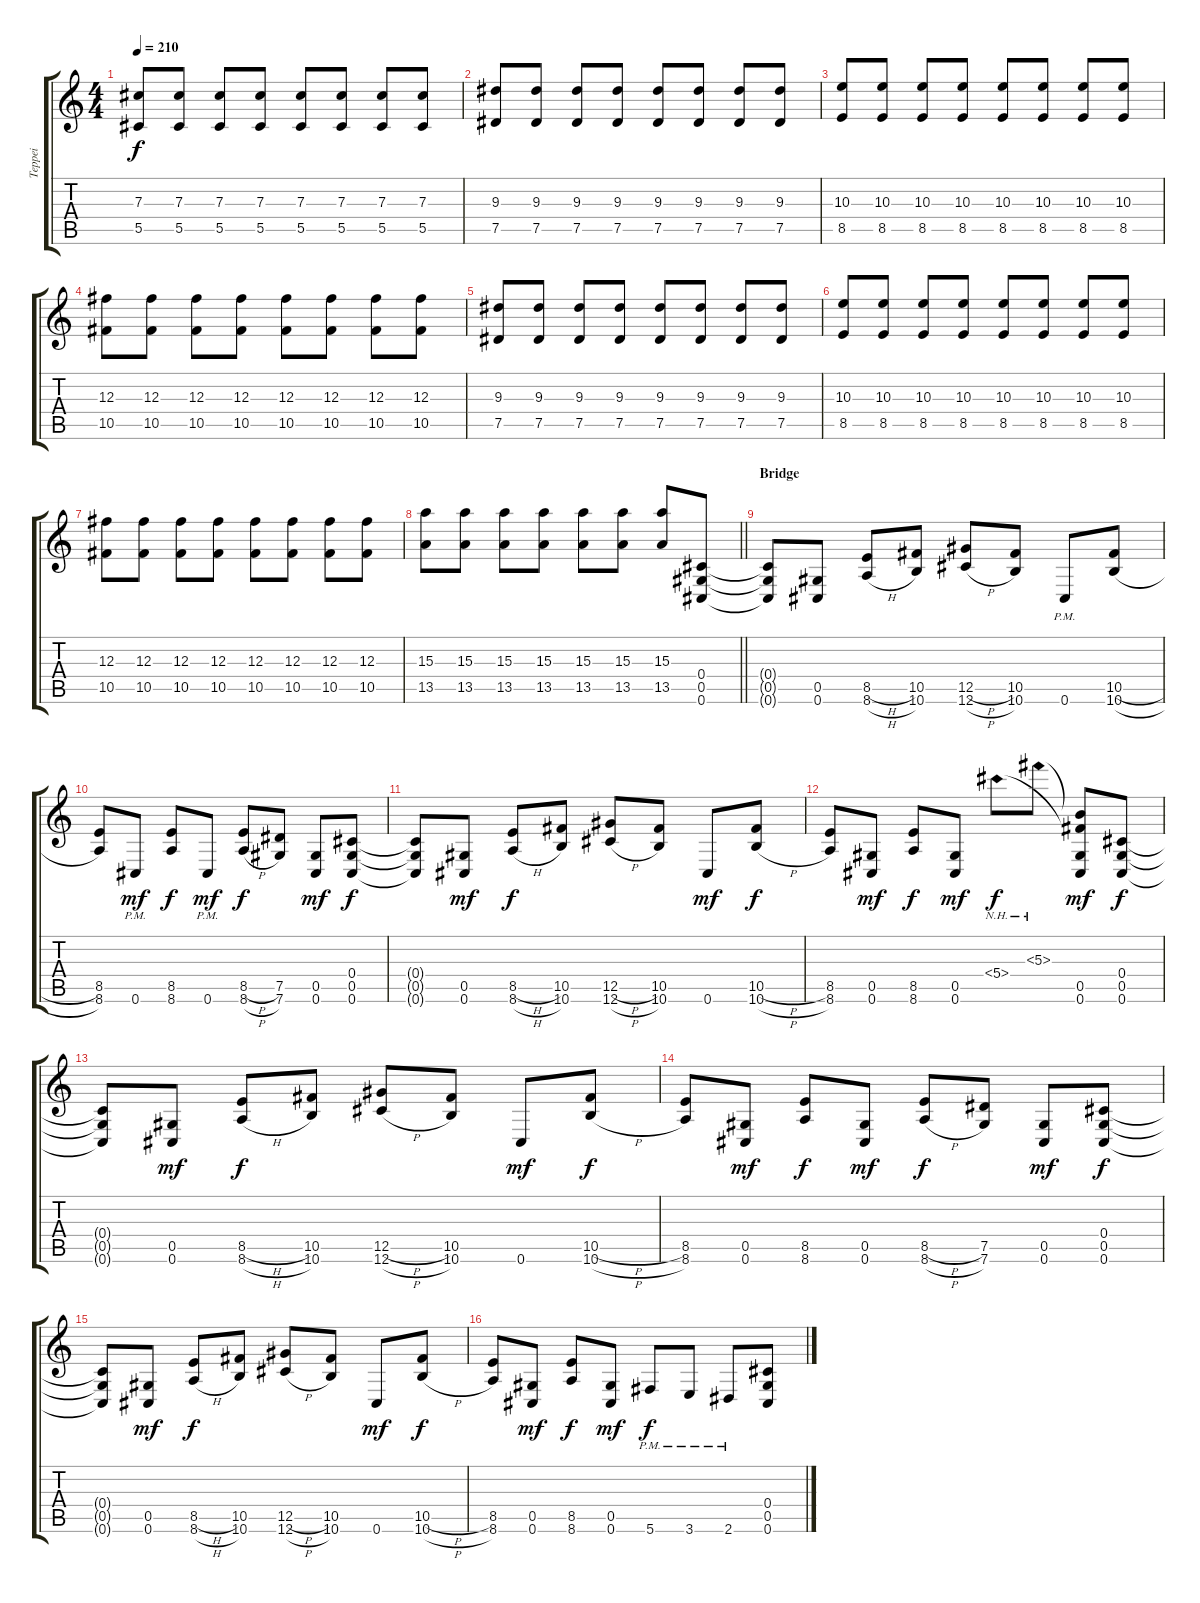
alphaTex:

\track ("Teppei" "Teppei") {instrument overdrivenguitar}
\staff {score tabs}
\tuning (Eb4 Bb3 Gb3 Db3 Ab2 Db2) {hide}
\ts (4 4)
\tempo 210
\clef g2
\ks c
(7.3 5.5).8{dy f} (7.3 5.5).8 (7.3 5.5).8 (7.3 5.5).8 (7.3 5.5).8 (7.3 5.5).8 (7.3 5.5).8 (7.3 5.5).8 |
(9.3 7.5).8 (9.3 7.5).8 (9.3 7.5).8 (9.3 7.5).8 (9.3 7.5).8 (9.3 7.5).8 (9.3 7.5).8 (9.3 7.5).8 |
(10.3 8.5).8 (10.3 8.5).8 (10.3 8.5).8 (10.3 8.5).8 (10.3 8.5).8 (10.3 8.5).8 (10.3 8.5).8 (10.3 8.5).8 |
(12.3 10.5).8 (12.3 10.5).8 (12.3 10.5).8 (12.3 10.5).8 (12.3 10.5).8 (12.3 10.5).8 (12.3 10.5).8 (12.3 10.5).8 |
(9.3 7.5).8 (9.3 7.5).8 (9.3 7.5).8 (9.3 7.5).8 (9.3 7.5).8 (9.3 7.5).8 (9.3 7.5).8 (9.3 7.5).8 |
(10.3 8.5).8 (10.3 8.5).8 (10.3 8.5).8 (10.3 8.5).8 (10.3 8.5).8 (10.3 8.5).8 (10.3 8.5).8 (10.3 8.5).8 |
(12.3 10.5).8 (12.3 10.5).8 (12.3 10.5).8 (12.3 10.5).8 (12.3 10.5).8 (12.3 10.5).8 (12.3 10.5).8 (12.3 10.5).8 |
\barLineRight lightlight
(15.3 13.5).8 (15.3 13.5).8 (15.3 13.5).8 (15.3 13.5).8 (15.3 13.5).8 (15.3 13.5).8 (15.3 13.5).8 (0.4 0.5 0.6).8 |
\section ("" "Bridge")
(0.4{t} 0.5{t} 0.6{t}).8 (0.5 0.6).8 (8.5{h} 8.6{h}).8 (10.5 10.6).8 (12.5{h} 12.6{h}).8 (10.5 10.6).8 0.6{pm}.8 (10.5{h} 10.6{h}).8 |
(8.5 8.6).8 0.6{pm}.8{dy mf} (8.5 8.6).8{dy f} 0.6{pm}.8{dy mf} (8.5{h} 8.6{h}).8{dy f} (7.5 7.6).8 (0.5 0.6).8{dy mf} (0.4 0.5 0.6).8{dy f} |
(0.4{t} 0.5{t} 0.6{t}).8 (0.5 0.6).8{dy mf} (8.5{h} 8.6{h}).8{dy f} (10.5 10.6).8 (12.5{h} 12.6{h}).8 (10.5 10.6).8 0.6.8{dy mf} (10.5{h} 10.6{h}).8{dy f} |
(8.5 8.6).8 (0.5 0.6).8{dy mf} (8.5 8.6).8{dy f} (0.5 0.6).8{dy mf} 5.4{nh}.8{dy f} 5.3{nh}.8 (5.3{t} 5.4{t} 0.5 0.6).8{dy mf} (0.4 0.5 0.6).8{dy f} |
(0.4{t} 0.5{t} 0.6{t}).8 (0.5 0.6).8{dy mf} (8.5{h} 8.6{h}).8{dy f} (10.5 10.6).8 (12.5{h} 12.6{h}).8 (10.5 10.6).8 0.6.8{dy mf} (10.5{h} 10.6{h}).8{dy f} |
(8.5 8.6).8 (0.5 0.6).8{dy mf} (8.5 8.6).8{dy f} (0.5 0.6).8{dy mf} (8.5{h} 8.6{h}).8{dy f} (7.5 7.6).8 (0.5 0.6).8{dy mf} (0.4 0.5 0.6).8{dy f} |
(0.4{t} 0.5{t} 0.6{t}).8 (0.5 0.6).8{dy mf} (8.5{h} 8.6{h}).8{dy f} (10.5 10.6).8 (12.5{h} 12.6{h}).8 (10.5 10.6).8 0.6.8{dy mf} (10.5{h} 10.6{h}).8{dy f} |
(8.5 8.6).8 (0.5 0.6).8{dy mf} (8.5 8.6).8{dy f} (0.5 0.6).8{dy mf} 5.6{pm}.8{dy f} 3.6{pm}.8 2.6{pm}.8 (0.4 0.5 0.6).8
